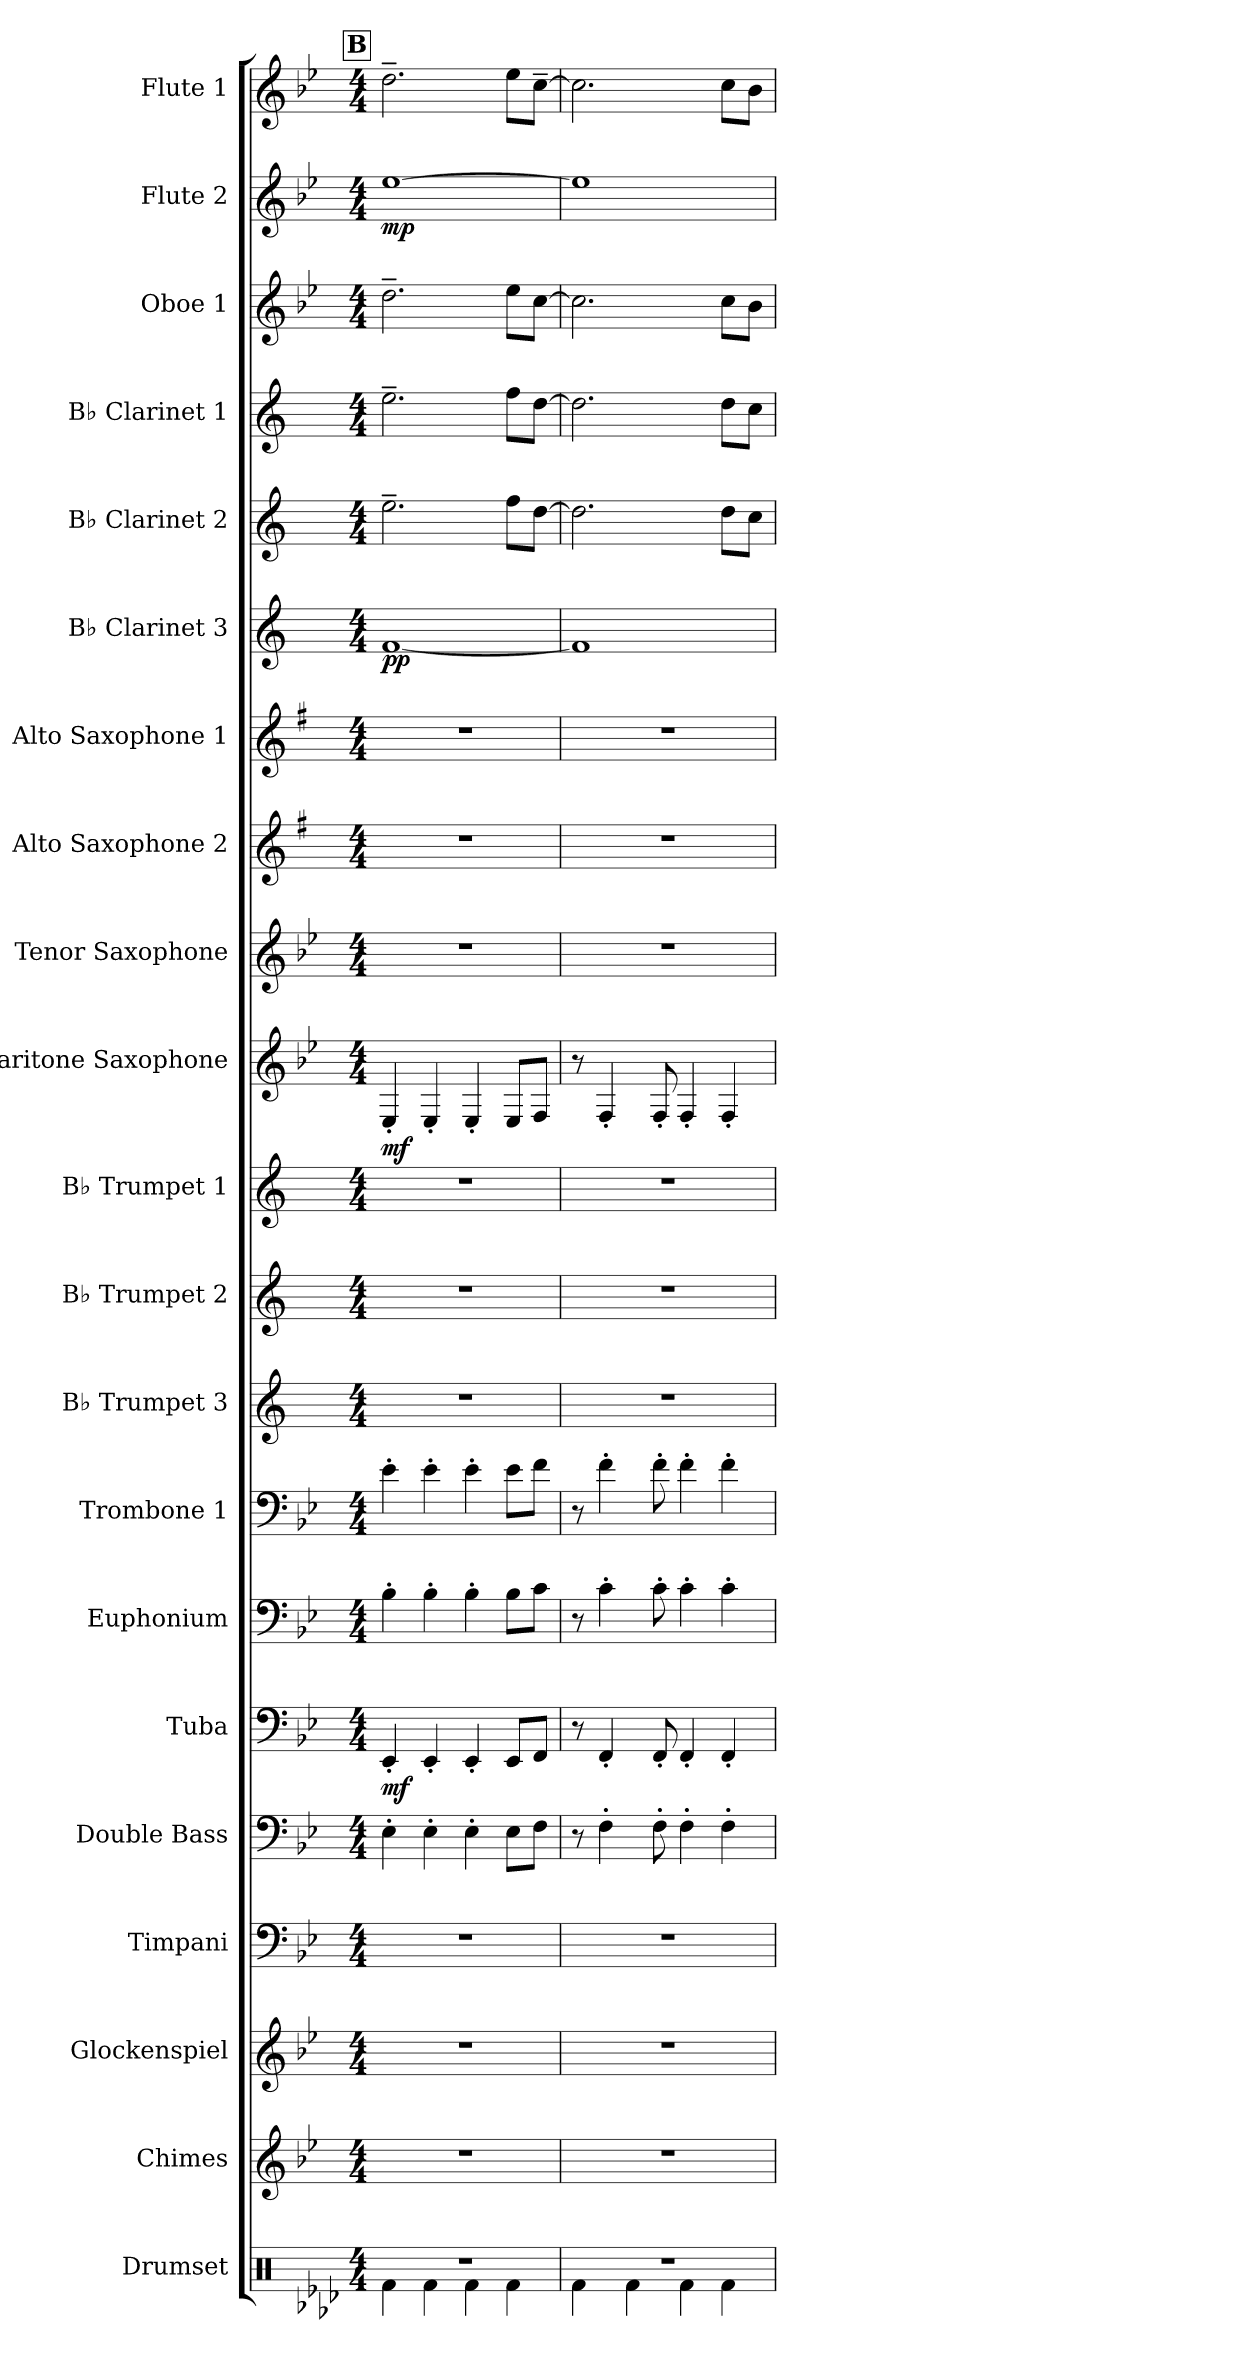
**kern	**kern	**kern	**kern	**kern	**kern	**dynam	**kern	**kern	**kern	**kern	**kern	**kern	**dynam	**kern	**kern	**kern	**kern	**dynam	**kern	**kern	**kern	**kern	**dynam	**kern
*part21	*part20	*part19	*part18	*part17	*part16	*part16	*part15	*part14	*part13	*part12	*part11	*part10	*part10	*part9	*part8	*part7	*part6	*part6	*part5	*part4	*part3	*part2	*part2	*part1
*staff21	*staff20	*staff19	*staff18	*staff17	*staff16	*staff16	*staff15	*staff14	*staff13	*staff12	*staff11	*staff10	*staff10	*staff9	*staff8	*staff7	*staff6	*staff6	*staff5	*staff4	*staff3	*staff2	*staff2	*staff1
*I"Drumset	*I"Chimes	*I"Glockenspiel	*I"Timpani	*I"Double Bass	*I"Tuba	*	*I"Euphonium	*I"Trombone 1	*I"B♭ Trumpet 3	*I"B♭ Trumpet 2	*I"B♭ Trumpet 1	*I"Baritone Saxophone	*	*I"Tenor Saxophone	*I"Alto Saxophone 2	*I"Alto Saxophone 1	*I"B♭ Clarinet 3	*	*I"B♭ Clarinet 2	*I"B♭ Clarinet 1	*I"Oboe 1	*I"Flute 2	*	*I"Flute 1
*I'D. Set	*I'Cme.	*I'Glk.	*I'Timp.	*I'Db.	*I'Tba.	*	*I'Euph.	*I'Tbn. 1	*I'B♭ Tpt. 3	*I'B♭ Tpt. 2	*I'B♭ Tpt. 1	*I'Bar. Sax.	*	*I'T. Sax.	*I'A. Sax. 2	*I'A. Sax. 1	*I'B♭ Cl. 3	*	*I'B♭ Cl. 2	*I'B♭ Cl. 1	*I'Ob. 1	*I'Fl. 2	*	*I'Fl. 1
*clefX	*clefG2	*clefG2	*clefF4	*clefF4	*clefF4	*	*clefF4	*clefF4	*clefG2	*clefG2	*clefG2	*clefG2	*	*clefG2	*clefG2	*clefG2	*clefG2	*	*clefG2	*clefG2	*clefG2	*clefG2	*	*clefG2
*	*	*ITrd-14c-24	*	*ITrd7c12	*	*	*	*	*ITrd1c2	*ITrd1c2	*ITrd1c2	*ITrd12c21	*	*ITrd8c14	*ITrd5c9	*ITrd5c9	*ITrd1c2	*	*ITrd1c2	*ITrd1c2	*	*	*	*
*k[b-e-a-d-]	*k[b-e-]	*k[b-e-]	*k[b-e-]	*k[b-e-]	*k[b-e-]	*	*k[b-e-]	*k[b-e-]	*k[b-e-]	*k[b-e-]	*k[b-e-]	*k[b-e-]	*	*k[b-e-]	*k[b-e-]	*k[b-e-]	*k[b-e-]	*	*k[b-e-]	*k[b-e-]	*k[b-e-]	*k[b-e-]	*	*k[b-e-]
*M4/4	*M4/4	*M4/4	*M4/4	*M4/4	*M4/4	*	*M4/4	*M4/4	*M4/4	*M4/4	*M4/4	*M4/4	*	*M4/4	*M4/4	*M4/4	*M4/4	*	*M4/4	*M4/4	*M4/4	*M4/4	*	*M4/4
!!LO:REH:place=s1:a:B:fs=14:t=B
=11	=11	=11	=11	=11	=11	=11	=11	=11	=11	=11	=11	=11	=11	=11	=11	=11	=11	=11	=11	=11	=11	=11	=11	=11
*^	*	*	*	*	*	*	*	*	*	*	*	*	*	*	*	*	*	*	*	*	*	*	*	*
!	!	!	!	!	!	!	!LO:DY:b	!	!	!	!	!	!	!LO:DY:b	!	!	!	!	!LO:DY:b	!	!	!	!	!LO:DY:b	!
1r	4Rf\	1r	1r	1r	4EE-'\	4EE-'/	mf	4B-'\	4e-'\	1r	1r	1r	4EE-'/	mf	1r	1r	1r	[1e-	pp	2.dd~\	2.dd~\	2.dd~\	[1ee-	mp	2.dd~\
.	4Rf\	.	.	.	4EE-'\	4EE-'/	.	4B-'\	4e-'\	.	.	.	4EE-'/	.	.	.	.	.	.	.	.	.	.	.	.
.	4Rf\	.	.	.	4EE-'\	4EE-'/	.	4B-'\	4e-'\	.	.	.	4EE-'/	.	.	.	.	.	.	.	.	.	.	.	.
.	4Rf\	.	.	.	8EE-\L	8EE-/L	.	8B-\L	8e-\L	.	.	.	8EE-/L	.	.	.	.	.	.	8ee-\L	8ee-\L	8ee-\L	.	.	8ee-\L
.	.	.	.	.	8FF\J	8FF/J	.	8c\J	8f\J	.	.	.	8FF/J	.	.	.	.	.	.	[8cc\J	[8cc\J	[8cc\J	.	.	[8cc~\J
=12	=12	=12	=12	=12	=12	=12	=12	=12	=12	=12	=12	=12	=12	=12	=12	=12	=12	=12	=12	=12	=12	=12	=12	=12	=12
1r	4Rf\	1r	1r	1r	8r	8r	.	8r	8r	1r	1r	1r	8r	.	1r	1r	1r	1e-]	.	2.cc\]	2.cc\]	2.cc\]	1ee-]	.	2.cc\]
.	.	.	.	.	4FF'\	4FF'/	.	4c'\	4f'\	.	.	.	4FF'/	.	.	.	.	.	.	.	.	.	.	.	.
.	4Rf\	.	.	.	.	.	.	.	.	.	.	.	.	.	.	.	.	.	.	.	.	.	.	.	.
.	.	.	.	.	8FF'\	8FF'/	.	8c'\	8f'\	.	.	.	8FF'/	.	.	.	.	.	.	.	.	.	.	.	.
.	4Rf\	.	.	.	4FF'\	4FF'/	.	4c'\	4f'\	.	.	.	4FF'/	.	.	.	.	.	.	.	.	.	.	.	.
.	4Rf\	.	.	.	4FF'\	4FF'/	.	4c'\	4f'\	.	.	.	4FF'/	.	.	.	.	.	.	8cc\L	8cc\L	8cc\L	.	.	8cc\L
.	.	.	.	.	.	.	.	.	.	.	.	.	.	.	.	.	.	.	.	8b-\J	8b-\J	8b-\J	.	.	8b-\J
*v	*v	*	*	*	*	*	*	*	*	*	*	*	*	*	*	*	*	*	*	*	*	*	*	*	*
=	=	=	=	=	=	=	=	=	=	=	=	=	=	=	=	=	=	=	=	=	=	=	=	=
*-	*-	*-	*-	*-	*-	*-	*-	*-	*-	*-	*-	*-	*-	*-	*-	*-	*-	*-	*-	*-	*-	*-	*-	*-
